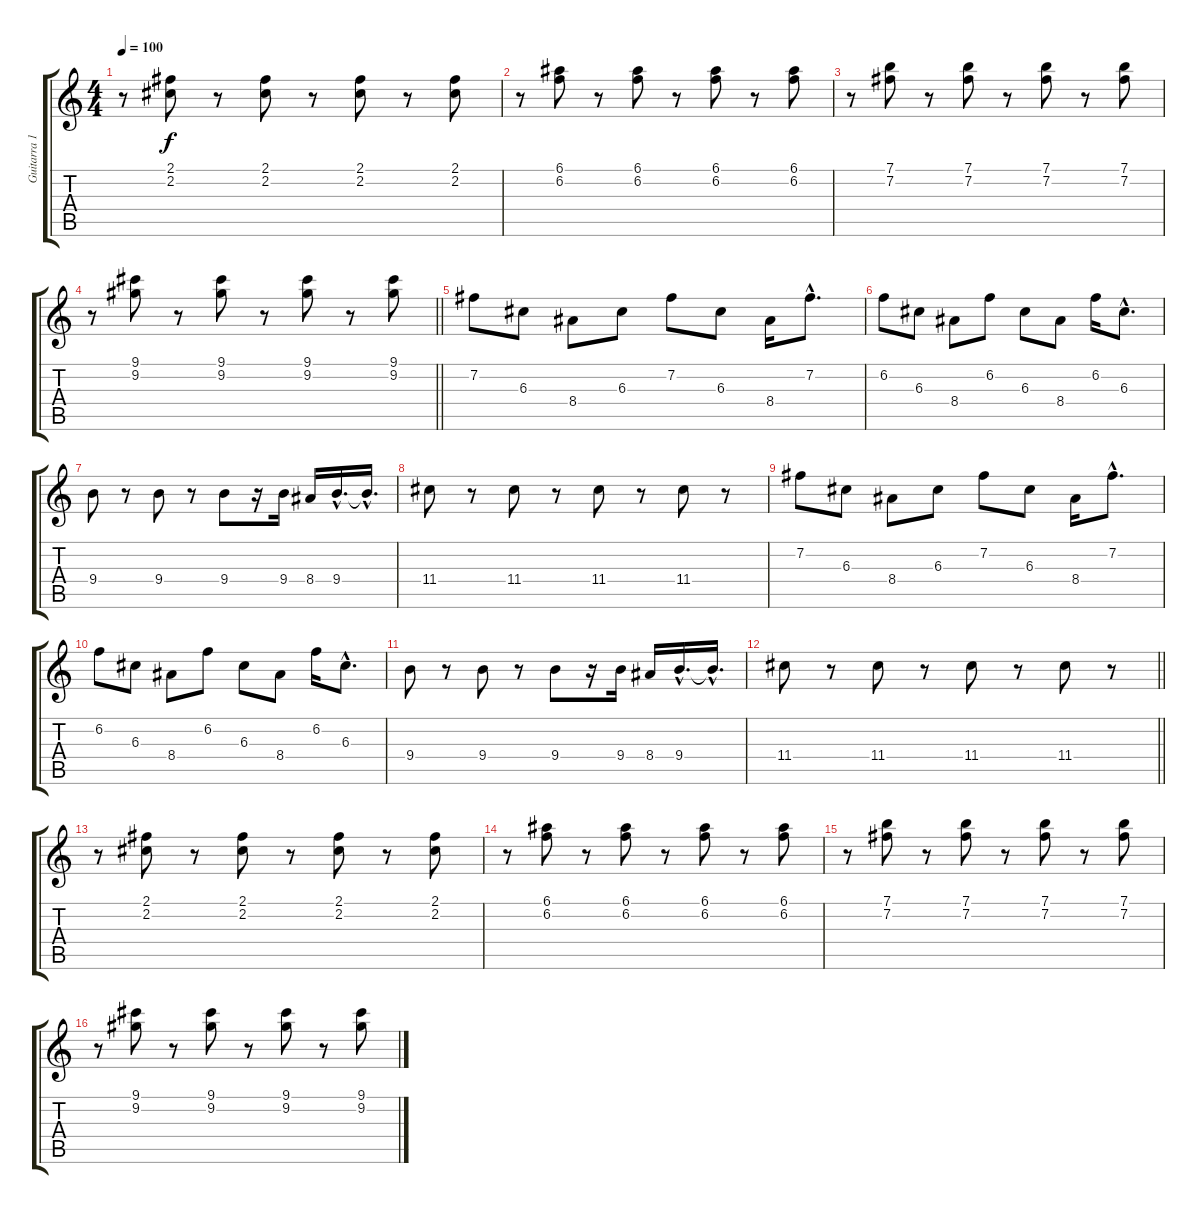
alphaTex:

\track ("Guitarra 1" "Guitarra 1") {instrument electricguitarclean}
\staff {score tabs}
\tuning (E4 B3 G3 D3 A2 E2) {hide}
\ts (4 4)
\tempo 100
\clef g2
\ks c
r.8{dy f} (2.1 2.2).8 r.8 (2.1 2.2).8 r.8 (2.1 2.2).8 r.8 (2.1 2.2).8 |
r.8 (6.1 6.2).8 r.8 (6.1 6.2).8 r.8 (6.1 6.2).8 r.8 (6.1 6.2).8 |
r.8 (7.1 7.2).8 r.8 (7.1 7.2).8 r.8 (7.1 7.2).8 r.8 (7.1 7.2).8 |
\barLineRight lightlight
r.8 (9.1 9.2).8 r.8 (9.1 9.2).8 r.8 (9.1 9.2).8 r.8 (9.1 9.2).8 |
7.2.8{instrument fretlessbass} 6.3.8 8.4.8 6.3.8 7.2.8 6.3.8 8.4.16 7.2{hac}.8{d} |
6.2.8 6.3.8 8.4.8 6.2.8 6.3.8 8.4.8 6.2.16 6.3{hac}.8{d} |
9.4.8 r.8 9.4.8 r.8 9.4.8 r.16 9.4.16 8.4.16 9.4{hac}.16{d} 9.4{hac t}.16{d} |
11.4.8 r.8 11.4.8 r.8 11.4.8 r.8 11.4.8 r.8 |
7.2.8 6.3.8 8.4.8 6.3.8 7.2.8 6.3.8 8.4.16 7.2{hac}.8{d} |
6.2.8 6.3.8 8.4.8 6.2.8 6.3.8 8.4.8 6.2.16 6.3{hac}.8{d} |
9.4.8 r.8 9.4.8 r.8 9.4.8 r.16 9.4.16 8.4.16 9.4{hac}.16{d} 9.4{hac t}.16{d} |
\barLineRight lightlight
11.4.8 r.8 11.4.8 r.8 11.4.8 r.8 11.4.8 r.8 |
r.8{instrument electricguitarclean} (2.1 2.2).8 r.8 (2.1 2.2).8 r.8 (2.1 2.2).8 r.8 (2.1 2.2).8 |
r.8 (6.1 6.2).8 r.8 (6.1 6.2).8 r.8 (6.1 6.2).8 r.8 (6.1 6.2).8 |
r.8 (7.1 7.2).8 r.8 (7.1 7.2).8 r.8 (7.1 7.2).8 r.8 (7.1 7.2).8 |
r.8 (9.1 9.2).8 r.8 (9.1 9.2).8 r.8 (9.1 9.2).8 r.8 (9.1 9.2).8
